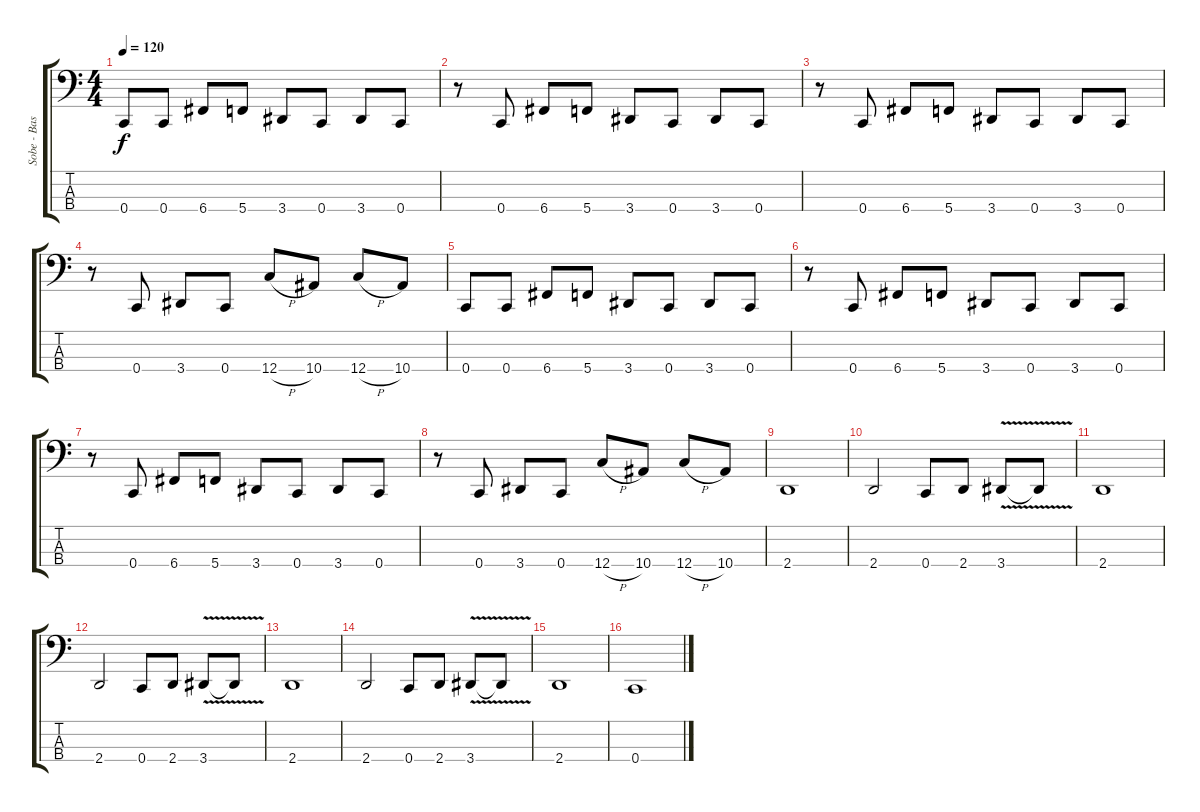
\track ("Sobe - Bass Guitar" "Sobe - Bas") {instrument electricbassfinger}
\staff {score tabs}
\tuning (F2 C2 G1 C1) {hide}
\ts (4 4)
\tempo 120
\clef f4
\ks c
0.4.8{dy f} 0.4.8 6.4.8 5.4.8 3.4.8 0.4.8 3.4.8 0.4.8 |
r.8 0.4.8 6.4.8 5.4.8 3.4.8 0.4.8 3.4.8 0.4.8 |
r.8 0.4.8 6.4.8 5.4.8 3.4.8 0.4.8 3.4.8 0.4.8 |
r.8 0.4.8 3.4.8 0.4.8 12.4{h}.8 10.4.8 12.4{h}.8 10.4.8 |
0.4.8 0.4.8 6.4.8 5.4.8 3.4.8 0.4.8 3.4.8 0.4.8 |
r.8 0.4.8 6.4.8 5.4.8 3.4.8 0.4.8 3.4.8 0.4.8 |
r.8 0.4.8 6.4.8 5.4.8 3.4.8 0.4.8 3.4.8 0.4.8 |
r.8 0.4.8 3.4.8 0.4.8 12.4{h}.8 10.4.8 12.4{h}.8 10.4.8 |
2.4.1 |
2.4.2 0.4.8 2.4.8 3.4{v}.8 3.4{t}.8 |
2.4.1 |
2.4.2 0.4.8 2.4.8 3.4{v}.8 3.4{t}.8 |
2.4.1 |
2.4.2 0.4.8 2.4.8 3.4{v}.8 3.4{t}.8 |
2.4.1 |
0.4.1
